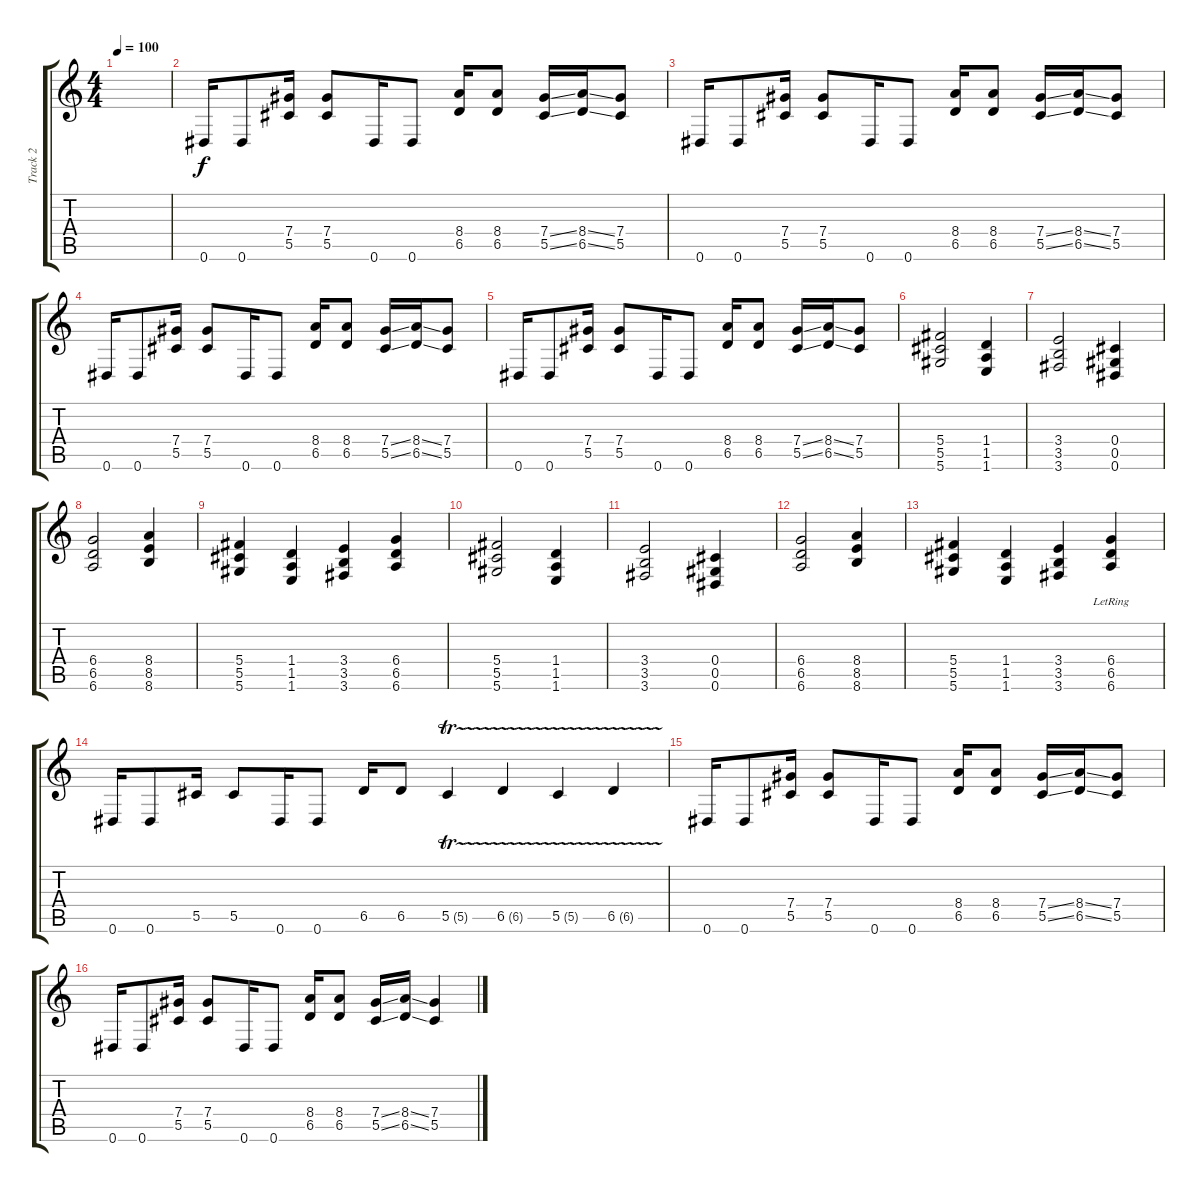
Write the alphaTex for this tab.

\track ("Track 2" "Track 2") {instrument distortionguitar}
\staff {score tabs}
\tuning (Eb4 Bb3 Gb3 Db3 Ab2 Eb2) {hide}
\ts (4 4)
\tempo 100
\clef g2
\ks c
|
0.6.16 0.6.8 (7.4 5.5).16 (7.4 5.5).8 0.6.16 0.6.8 (8.4 6.5).16 (8.4 6.5).8 (7.4{ss} 5.5{ss}).16 (8.4{ss} 6.5{ss}).16 (7.4 5.5).8 |
0.6.16 0.6.8 (7.4 5.5).16 (7.4 5.5).8 0.6.16 0.6.8 (8.4 6.5).16 (8.4 6.5).8 (7.4{ss} 5.5{ss}).16 (8.4{ss} 6.5{ss}).16 (7.4 5.5).8 |
0.6.16 0.6.8 (7.4 5.5).16 (7.4 5.5).8 0.6.16 0.6.8 (8.4 6.5).16 (8.4 6.5).8 (7.4{ss} 5.5{ss}).16 (8.4{ss} 6.5{ss}).16 (7.4 5.5).8 |
0.6.16 0.6.8 (7.4 5.5).16 (7.4 5.5).8 0.6.16 0.6.8 (8.4 6.5).16 (8.4 6.5).8 (7.4{ss} 5.5{ss}).16 (8.4{ss} 6.5{ss}).16 (7.4 5.5).8 |
(5.4 5.5 5.6).2 (1.4 1.5 1.6).4 |
(3.4 3.5 3.6).2 (0.4 0.5 0.6).4 |
(6.4 6.5 6.6).2 (8.4 8.5 8.6).4 |
(5.4 5.5 5.6).4 (1.4 1.5 1.6).4 (3.4 3.5 3.6).4 (6.4 6.5 6.6).4 |
(5.4 5.5 5.6).2 (1.4 1.5 1.6).4 |
(3.4 3.5 3.6).2 (0.4 0.5 0.6).4 |
(6.4 6.5 6.6).2 (8.4 8.5 8.6).4 |
(5.4 5.5 5.6).4 (1.4 1.5 1.6).4 (3.4 3.5 3.6).4 (6.4 6.5 6.6{lr}).4 |
0.6.16 0.6.8 5.5.16 5.5.8 0.6.16 0.6.8 6.5.16 6.5.8 5.5{tr (5 16)}.4 6.5{tr (6 16)}.4 5.5{tr (5 16)}.4 6.5{tr (6 16)}.4 |
0.6.16 0.6.8 (7.4 5.5).16 (7.4 5.5).8 0.6.16 0.6.8 (8.4 6.5).16 (8.4 6.5).8 (7.4{ss} 5.5{ss}).16 (8.4{ss} 6.5{ss}).16 (7.4 5.5).8 |
0.6.16 0.6.8 (7.4 5.5).16 (7.4 5.5).8 0.6.16 0.6.8 (8.4 6.5).16 (8.4 6.5).8 (7.4{ss} 5.5{ss}).16 (8.4{ss} 6.5{ss}).16 (7.4 5.5).4
